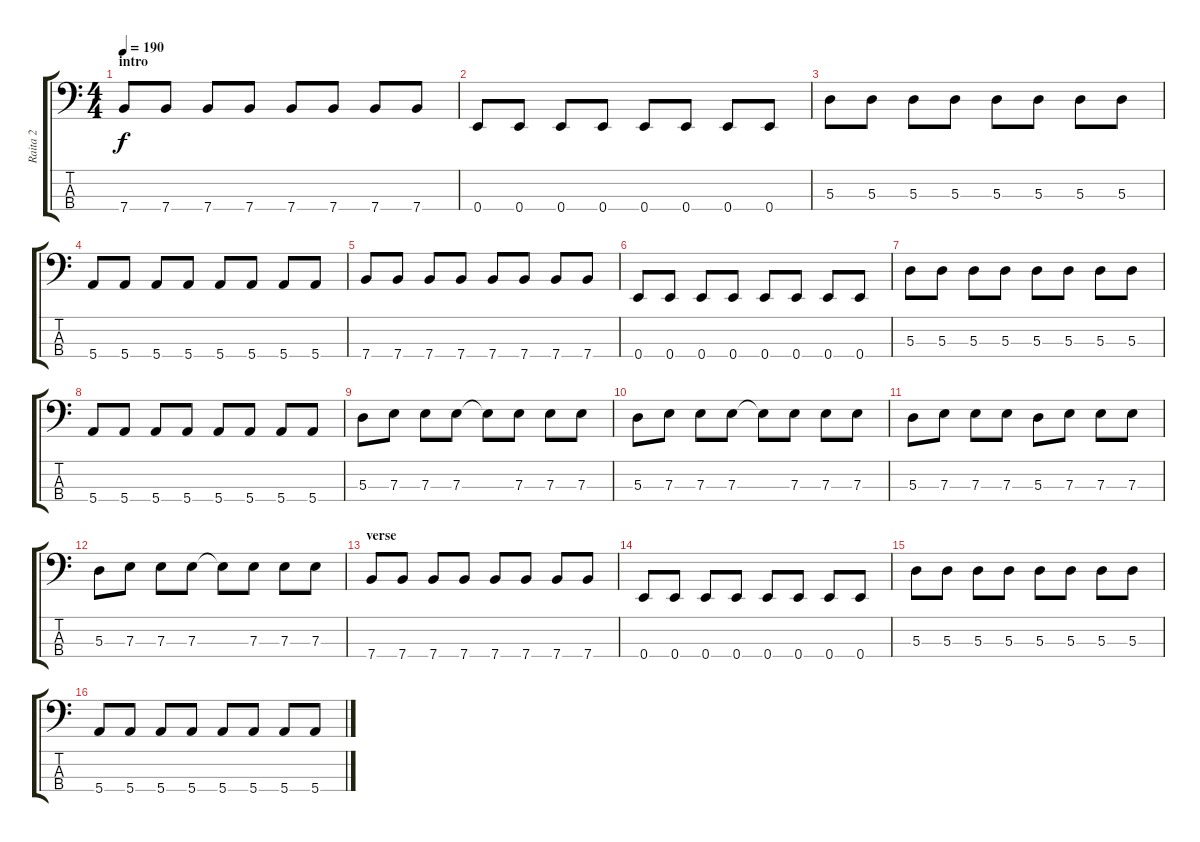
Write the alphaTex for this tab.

\track ("Raita 2" "Raita 2") {instrument electricbassfinger}
\staff {score tabs}
\tuning (G2 D2 A1 E1) {hide}
\ts (4 4)
\section ("" "intro")
\tempo 190
\clef f4
\ks c
7.4.8{dy f instrument electricbassfinger} 7.4.8 7.4.8 7.4.8 7.4.8 7.4.8 7.4.8 7.4.8 |
0.4.8 0.4.8 0.4.8 0.4.8 0.4.8 0.4.8 0.4.8 0.4.8 |
5.3.8 5.3.8 5.3.8 5.3.8 5.3.8 5.3.8 5.3.8 5.3.8 |
5.4.8 5.4.8 5.4.8 5.4.8 5.4.8 5.4.8 5.4.8 5.4.8 |
7.4.8 7.4.8 7.4.8 7.4.8 7.4.8 7.4.8 7.4.8 7.4.8 |
0.4.8 0.4.8 0.4.8 0.4.8 0.4.8 0.4.8 0.4.8 0.4.8 |
5.3.8 5.3.8 5.3.8 5.3.8 5.3.8 5.3.8 5.3.8 5.3.8 |
5.4.8 5.4.8 5.4.8 5.4.8 5.4.8 5.4.8 5.4.8 5.4.8 |
5.3.8 7.3.8 7.3.8 7.3.8 7.3{t}.8 7.3.8 7.3.8 7.3.8 |
5.3.8 7.3.8 7.3.8 7.3.8 7.3{t}.8 7.3.8 7.3.8 7.3.8 |
5.3.8 7.3.8 7.3.8 7.3.8 5.3.8 7.3.8 7.3.8 7.3.8 |
5.3.8 7.3.8 7.3.8 7.3.8 7.3{t}.8 7.3.8 7.3.8 7.3.8 |
\section ("" "verse")
7.4.8 7.4.8 7.4.8 7.4.8 7.4.8 7.4.8 7.4.8 7.4.8 |
0.4.8 0.4.8 0.4.8 0.4.8 0.4.8 0.4.8 0.4.8 0.4.8 |
5.3.8 5.3.8 5.3.8 5.3.8 5.3.8 5.3.8 5.3.8 5.3.8 |
5.4.8 5.4.8 5.4.8 5.4.8 5.4.8 5.4.8 5.4.8 5.4.8
